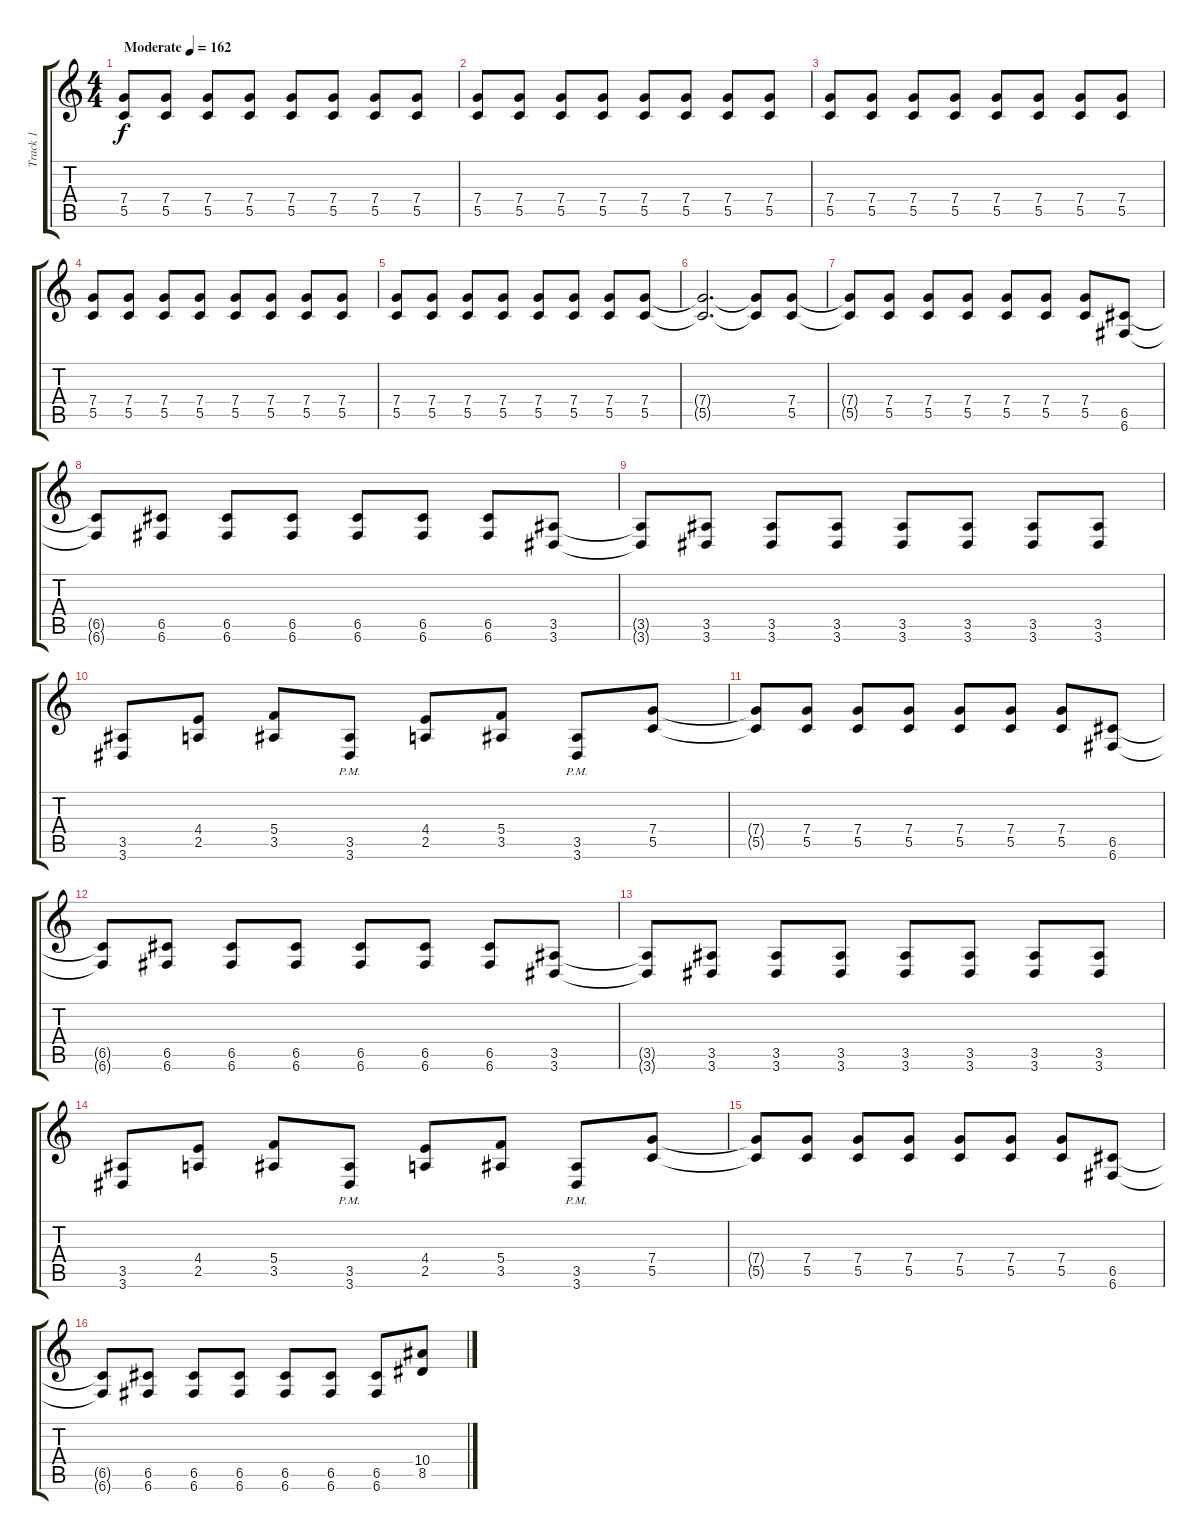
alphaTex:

\track ("Track 1" "Track 1") {instrument distortionguitar}
\staff {score tabs}
\tuning (D4 A3 F3 C3 G2 C2) {hide}
\ts (4 4)
\tempo (162 "Moderate")
\clef g2
\ks c
(7.4 5.5).8{dy f instrument distortionguitar} (7.4 5.5).8 (7.4 5.5).8 (7.4 5.5).8 (7.4 5.5).8 (7.4 5.5).8 (7.4 5.5).8 (7.4 5.5).8 |
(7.4 5.5).8 (7.4 5.5).8 (7.4 5.5).8 (7.4 5.5).8 (7.4 5.5).8 (7.4 5.5).8 (7.4 5.5).8 (7.4 5.5).8 |
(7.4 5.5).8 (7.4 5.5).8 (7.4 5.5).8 (7.4 5.5).8 (7.4 5.5).8 (7.4 5.5).8 (7.4 5.5).8 (7.4 5.5).8 |
(7.4 5.5).8 (7.4 5.5).8 (7.4 5.5).8 (7.4 5.5).8 (7.4 5.5).8 (7.4 5.5).8 (7.4 5.5).8 (7.4 5.5).8 |
(7.4 5.5).8 (7.4 5.5).8 (7.4 5.5).8 (7.4 5.5).8 (7.4 5.5).8 (7.4 5.5).8 (7.4 5.5).8 (7.4 5.5).8 |
(7.4{t} 5.5{t}).2{d} (7.4{t} 5.5{t}).8 (7.4 5.5).8 |
(7.4{t} 5.5{t}).8 (7.4 5.5).8 (7.4 5.5).8 (7.4 5.5).8 (7.4 5.5).8 (7.4 5.5).8 (7.4 5.5).8 (6.5 6.6).8 |
(6.5{t} 6.6{t}).8 (6.5 6.6).8 (6.5 6.6).8 (6.5 6.6).8 (6.5 6.6).8 (6.5 6.6).8 (6.5 6.6).8 (3.5 3.6).8 |
(3.5{t} 3.6{t}).8 (3.5 3.6).8 (3.5 3.6).8 (3.5 3.6).8 (3.5 3.6).8 (3.5 3.6).8 (3.5 3.6).8 (3.5 3.6).8 |
(3.5 3.6).8 (4.4 2.5).8 (5.4 3.5).8 (3.5{pm} 3.6{pm}).8 (4.4 2.5).8 (5.4 3.5).8 (3.5{pm} 3.6{pm}).8 (7.4 5.5).8 |
(7.4{t} 5.5{t}).8 (7.4 5.5).8 (7.4 5.5).8 (7.4 5.5).8 (7.4 5.5).8 (7.4 5.5).8 (7.4 5.5).8 (6.5 6.6).8 |
(6.5{t} 6.6{t}).8 (6.5 6.6).8 (6.5 6.6).8 (6.5 6.6).8 (6.5 6.6).8 (6.5 6.6).8 (6.5 6.6).8 (3.5 3.6).8 |
(3.5{t} 3.6{t}).8 (3.5 3.6).8 (3.5 3.6).8 (3.5 3.6).8 (3.5 3.6).8 (3.5 3.6).8 (3.5 3.6).8 (3.5 3.6).8 |
(3.5 3.6).8 (4.4 2.5).8 (5.4 3.5).8 (3.5{pm} 3.6{pm}).8 (4.4 2.5).8 (5.4 3.5).8 (3.5{pm} 3.6{pm}).8 (7.4 5.5).8 |
(7.4{t} 5.5{t}).8 (7.4 5.5).8 (7.4 5.5).8 (7.4 5.5).8 (7.4 5.5).8 (7.4 5.5).8 (7.4 5.5).8 (6.5 6.6).8 |
(6.5{t} 6.6{t}).8 (6.5 6.6).8 (6.5 6.6).8 (6.5 6.6).8 (6.5 6.6).8 (6.5 6.6).8 (6.5 6.6).8 (10.4 8.5).8
